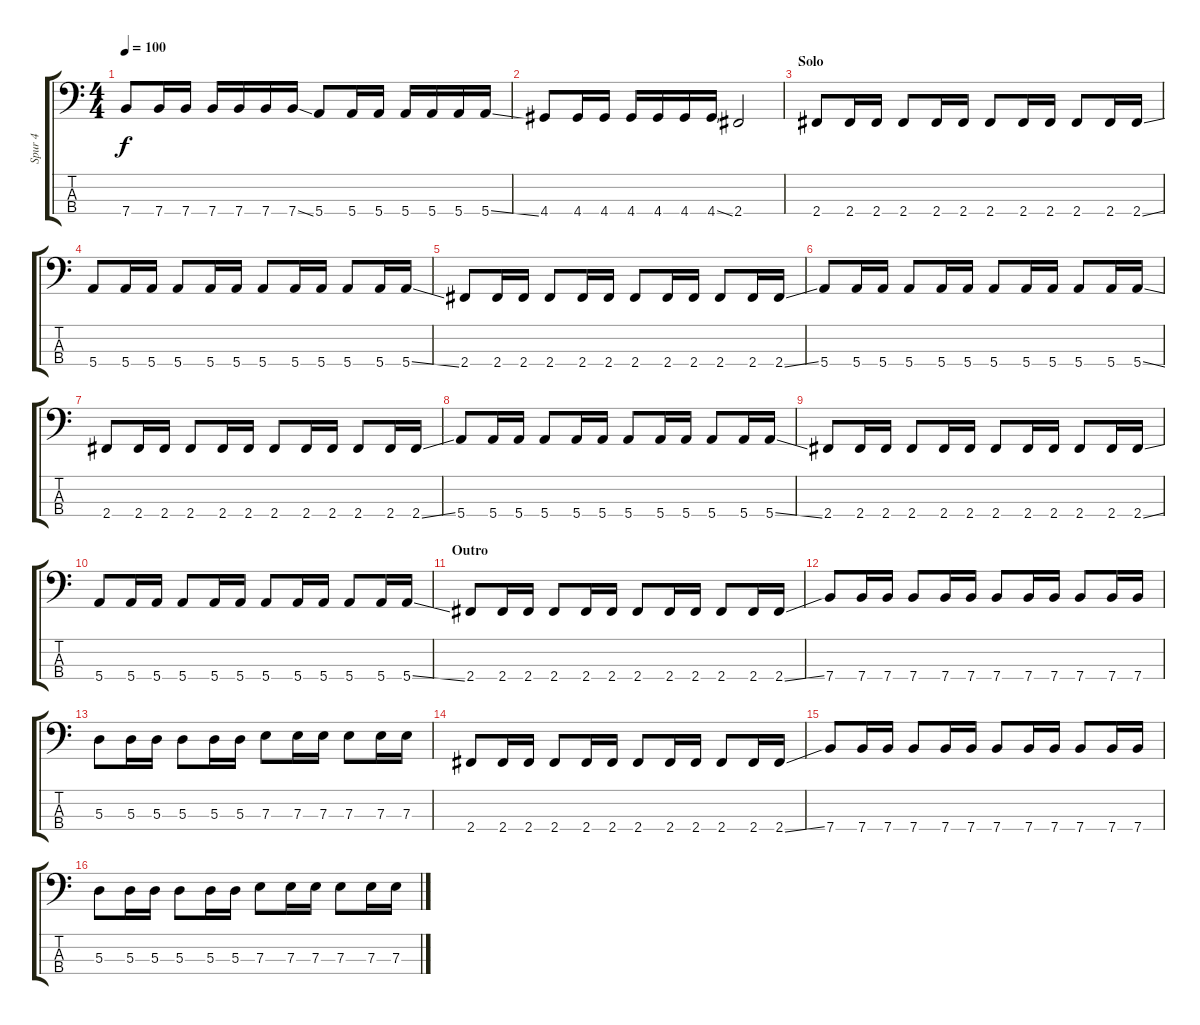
\track ("Spur 4" "Spur 4") {instrument electricbassfinger}
\staff {score tabs}
\tuning (G2 D2 A1 E1) {hide}
\ts (4 4)
\tempo 100
\clef f4
\ks c
7.4.8{dy f} 7.4.16 7.4.16 7.4.16 7.4.16 7.4.16 7.4{ss}.16 5.4.8 5.4.16 5.4.16 5.4.16 5.4.16 5.4.16 5.4{ss}.16 |
4.4.8 4.4.16 4.4.16 4.4.16 4.4.16 4.4.16 4.4{ss}.16 2.4.2 |
\section ("" "Solo")
2.4.8 2.4.16 2.4.16 2.4.8 2.4.16 2.4.16 2.4.8 2.4.16 2.4.16 2.4.8 2.4.16 2.4{ss}.16 |
5.4.8 5.4.16 5.4.16 5.4.8 5.4.16 5.4.16 5.4.8 5.4.16 5.4.16 5.4.8 5.4.16 5.4{ss}.16 |
2.4.8 2.4.16 2.4.16 2.4.8 2.4.16 2.4.16 2.4.8 2.4.16 2.4.16 2.4.8 2.4.16 2.4{ss}.16 |
5.4.8 5.4.16 5.4.16 5.4.8 5.4.16 5.4.16 5.4.8 5.4.16 5.4.16 5.4.8 5.4.16 5.4{ss}.16 |
2.4.8 2.4.16 2.4.16 2.4.8 2.4.16 2.4.16 2.4.8 2.4.16 2.4.16 2.4.8 2.4.16 2.4{ss}.16 |
5.4.8 5.4.16 5.4.16 5.4.8 5.4.16 5.4.16 5.4.8 5.4.16 5.4.16 5.4.8 5.4.16 5.4{ss}.16 |
2.4.8 2.4.16 2.4.16 2.4.8 2.4.16 2.4.16 2.4.8 2.4.16 2.4.16 2.4.8 2.4.16 2.4{ss}.16 |
5.4.8 5.4.16 5.4.16 5.4.8 5.4.16 5.4.16 5.4.8 5.4.16 5.4.16 5.4.8 5.4.16 5.4{ss}.16 |
\section ("" "Outro")
2.4.8 2.4.16 2.4.16 2.4.8 2.4.16 2.4.16 2.4.8 2.4.16 2.4.16 2.4.8 2.4.16 2.4{ss}.16 |
7.4.8 7.4.16 7.4.16 7.4.8 7.4.16 7.4.16 7.4.8 7.4.16 7.4.16 7.4.8 7.4.16 7.4.16 |
5.3.8 5.3.16 5.3.16 5.3.8 5.3.16 5.3.16 7.3.8 7.3.16 7.3.16 7.3.8 7.3.16 7.3.16 |
2.4.8 2.4.16 2.4.16 2.4.8 2.4.16 2.4.16 2.4.8 2.4.16 2.4.16 2.4.8 2.4.16 2.4{ss}.16 |
7.4.8 7.4.16 7.4.16 7.4.8 7.4.16 7.4.16 7.4.8 7.4.16 7.4.16 7.4.8 7.4.16 7.4.16 |
5.3.8 5.3.16 5.3.16 5.3.8 5.3.16 5.3.16 7.3.8 7.3.16 7.3.16 7.3.8 7.3.16 7.3.16
